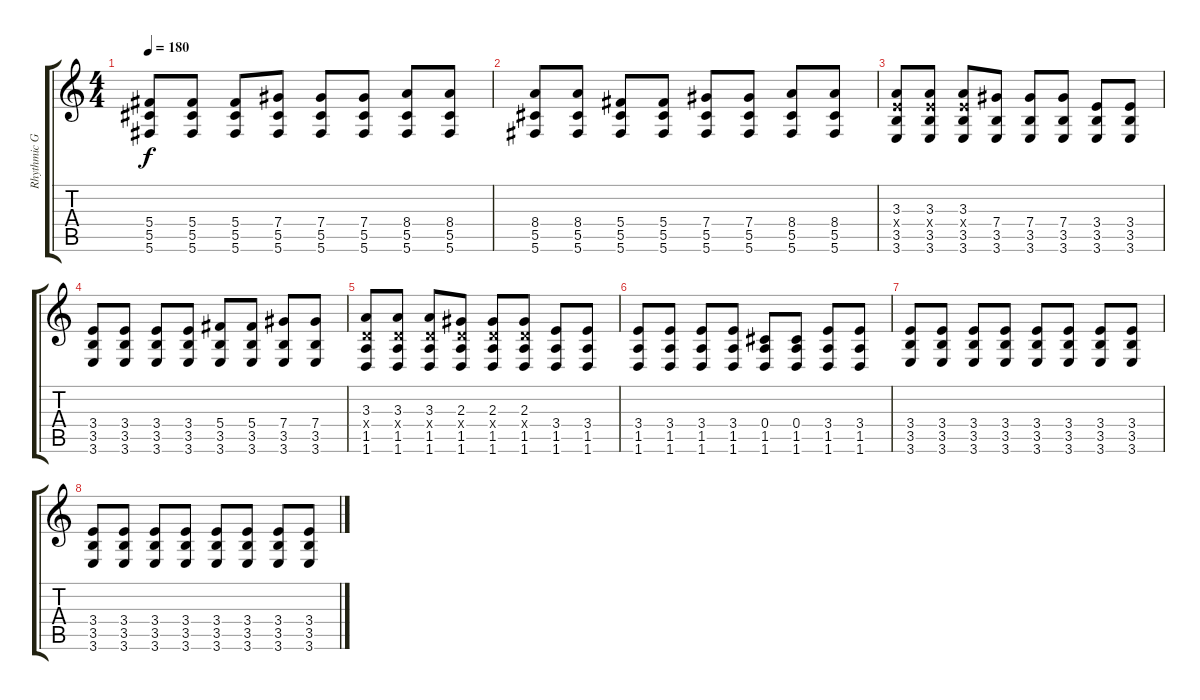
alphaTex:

\track ("Rhythmic Guitar" "Rhythmic G") {instrument distortionguitar}
\staff {score tabs}
\tuning (Eb4 Bb3 Gb3 Db3 Ab2 Db2) {hide}
\ts (4 4)
\tempo 180
\clef g2
\ks c
(5.4 5.5 5.6).8{dy f volume 2} (5.4 5.5 5.6).8 (5.4 5.5 5.6).8 (7.4 5.5 5.6).8 (7.4 5.5 5.6).8 (7.4 5.5 5.6).8 (8.4 5.5 5.6).8 (8.4 5.5 5.6).8 |
(8.4 5.5 5.6).8 (8.4 5.5 5.6).8 (5.4 5.5 5.6).8 (5.4 5.5 5.6).8 (7.4 5.5 5.6).8 (7.4 5.5 5.6).8 (8.4 5.5 5.6).8 (8.4 5.5 5.6).8 |
(3.3 3.4{x} 3.5 3.6).8 (3.3 3.4{x} 3.5 3.6).8 (3.3 3.4{x} 3.5 3.6).8 (7.4 3.5 3.6).8 (7.4 3.5 3.6).8 (7.4 3.5 3.6).8 (3.4 3.5 3.6).8 (3.4 3.5 3.6).8 |
(3.4 3.5 3.6).8 (3.4 3.5 3.6).8 (3.4 3.5 3.6).8 (3.4 3.5 3.6).8 (5.4 3.5 3.6).8 (5.4 3.5 3.6).8 (7.4 3.5 3.6).8 (7.4 3.5 3.6).8 |
(3.3 1.4{x} 1.5 1.6).8{volume 0} (3.3 1.4{x} 1.5 1.6).8 (3.3 1.4{x} 1.5 1.6).8 (2.3 1.4{x} 1.5 1.6).8 (2.3 1.4{x} 1.5 1.6).8 (2.3 1.4{x} 1.5 1.6).8 (3.4 1.5 1.6).8 (3.4 1.5 1.6).8 |
(3.4 1.5 1.6).8 (3.4 1.5 1.6).8 (3.4 1.5 1.6).8 (3.4 1.5 1.6).8 (0.4 1.5 1.6).8 (0.4 1.5 1.6).8 (3.4 1.5 1.6).8 (3.4 1.5 1.6).8 |
(3.4 3.5 3.6).8 (3.4 3.5 3.6).8 (3.4 3.5 3.6).8 (3.4 3.5 3.6).8 (3.4 3.5 3.6).8 (3.4 3.5 3.6).8 (3.4 3.5 3.6).8 (3.4 3.5 3.6).8 |
(3.4 3.5 3.6).8 (3.4 3.5 3.6).8 (3.4 3.5 3.6).8 (3.4 3.5 3.6).8 (3.4 3.5 3.6).8 (3.4 3.5 3.6).8 (3.4 3.5 3.6).8 (3.4 3.5 3.6).8
